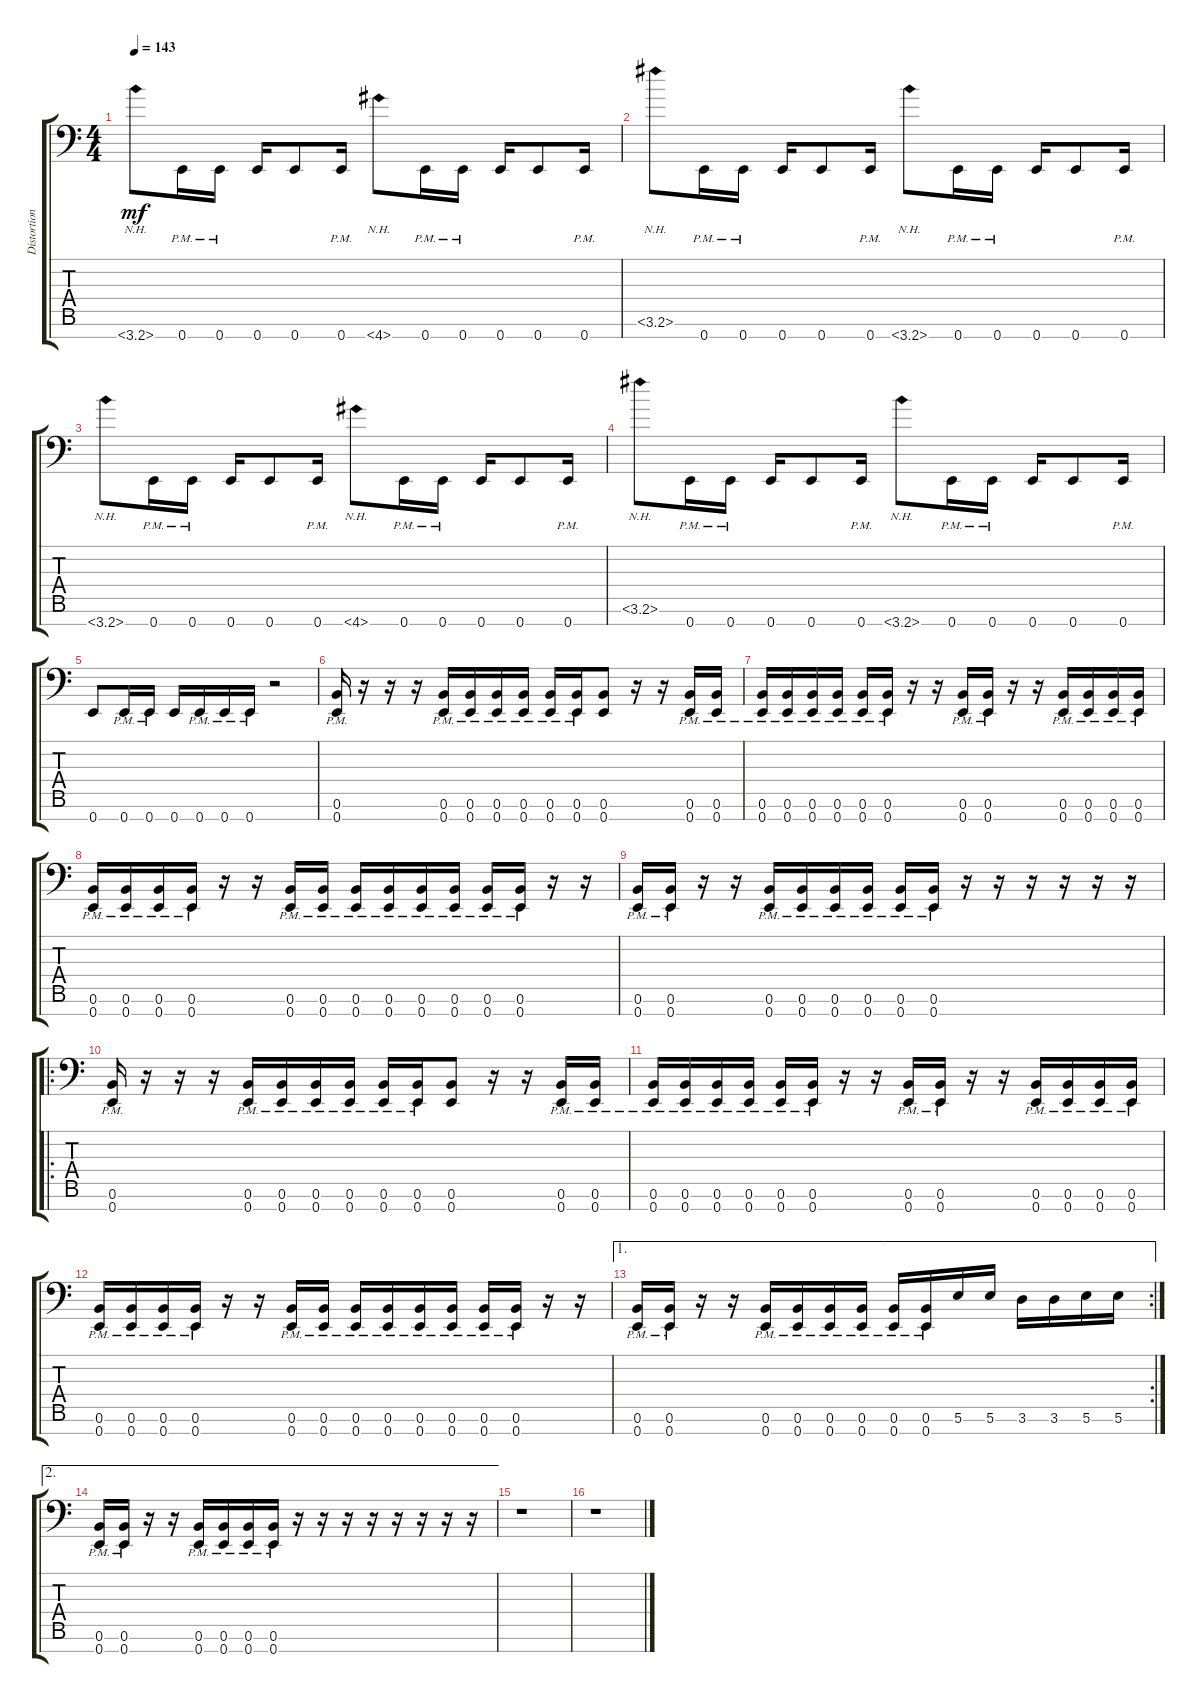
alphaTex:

\track ("Distortion Guitar" "Distortion") {instrument distortionguitar}
\staff {score tabs}
\tuning (B3 G3 D3 A2 E2 B1 E1) {hide}
\ts (4 4)
\tempo 143
\clef f4
\ks c
3.7{nh}.8{dy mf} 0.7{pm}.16 0.7{pm}.16 0.7.16 0.7.8 0.7{pm}.16 4.7{nh}.8 0.7{pm}.16 0.7{pm}.16 0.7.16 0.7.8 0.7{pm}.16 |
3.6{nh}.8 0.7{pm}.16 0.7{pm}.16 0.7.16 0.7.8 0.7{pm}.16 3.7{nh}.8 0.7{pm}.16 0.7{pm}.16 0.7.16 0.7.8 0.7{pm}.16 |
3.7{nh}.8 0.7{pm}.16 0.7{pm}.16 0.7.16 0.7.8 0.7{pm}.16 4.7{nh}.8 0.7{pm}.16 0.7{pm}.16 0.7.16 0.7.8 0.7{pm}.16 |
3.6{nh}.8 0.7{pm}.16 0.7{pm}.16 0.7.16 0.7.8 0.7{pm}.16 3.7{nh}.8 0.7{pm}.16 0.7{pm}.16 0.7.16 0.7.8 0.7{pm}.16 |
0.7.8 0.7{pm}.16 0.7{pm}.16 0.7.16 0.7{pm}.16 0.7{pm}.16 0.7{pm}.16 r.2 |
(0.6{pm} 0.7{pm}).16 r.16 r.16 r.16 (0.6{pm} 0.7{pm}).16 (0.6{pm} 0.7{pm}).16 (0.6{pm} 0.7{pm}).16 (0.6{pm} 0.7{pm}).16 (0.6{pm} 0.7{pm}).16 (0.6{pm} 0.7{pm}).16 (0.6 0.7).8 r.16 r.16 (0.6{pm} 0.7{pm}).16 (0.6{pm} 0.7{pm}).16 |
(0.6{pm} 0.7{pm}).16 (0.6{pm} 0.7{pm}).16 (0.6{pm} 0.7{pm}).16 (0.6{pm} 0.7{pm}).16 (0.6{pm} 0.7{pm}).16 (0.6{pm} 0.7{pm}).16 r.16 r.16 (0.6{pm} 0.7{pm}).16 (0.6{pm} 0.7{pm}).16 r.16 r.16 (0.6{pm} 0.7{pm}).16 (0.6{pm} 0.7{pm}).16 (0.6{pm} 0.7{pm}).16 (0.6{pm} 0.7{pm}).16 |
(0.6{pm} 0.7{pm}).16 (0.6{pm} 0.7{pm}).16 (0.6{pm} 0.7{pm}).16 (0.6{pm} 0.7{pm}).16 r.16 r.16 (0.6{pm} 0.7{pm}).16 (0.6{pm} 0.7{pm}).16 (0.6{pm} 0.7{pm}).16 (0.6{pm} 0.7{pm}).16 (0.6{pm} 0.7{pm}).16 (0.6{pm} 0.7{pm}).16 (0.6{pm} 0.7{pm}).16 (0.6{pm} 0.7{pm}).16 r.16 r.16 |
(0.6{pm} 0.7{pm}).16 (0.6{pm} 0.7{pm}).16 r.16 r.16 (0.6{pm} 0.7{pm}).16 (0.6{pm} 0.7{pm}).16 (0.6{pm} 0.7{pm}).16 (0.6{pm} 0.7{pm}).16 (0.6{pm} 0.7{pm}).16 (0.6{pm} 0.7{pm}).16 r.16 r.16 r.16 r.16 r.16 r.16 |
\ro
(0.6{pm} 0.7{pm}).16 r.16 r.16 r.16 (0.6{pm} 0.7{pm}).16 (0.6{pm} 0.7{pm}).16 (0.6{pm} 0.7{pm}).16 (0.6{pm} 0.7{pm}).16 (0.6{pm} 0.7{pm}).16 (0.6{pm} 0.7{pm}).16 (0.6 0.7).8 r.16 r.16 (0.6{pm} 0.7{pm}).16 (0.6{pm} 0.7{pm}).16 |
(0.6{pm} 0.7{pm}).16 (0.6{pm} 0.7{pm}).16 (0.6{pm} 0.7{pm}).16 (0.6{pm} 0.7{pm}).16 (0.6{pm} 0.7{pm}).16 (0.6{pm} 0.7{pm}).16 r.16 r.16 (0.6{pm} 0.7{pm}).16 (0.6{pm} 0.7{pm}).16 r.16 r.16 (0.6{pm} 0.7{pm}).16 (0.6{pm} 0.7{pm}).16 (0.6{pm} 0.7{pm}).16 (0.6{pm} 0.7{pm}).16 |
(0.6{pm} 0.7{pm}).16 (0.6{pm} 0.7{pm}).16 (0.6{pm} 0.7{pm}).16 (0.6{pm} 0.7{pm}).16 r.16 r.16 (0.6{pm} 0.7{pm}).16 (0.6{pm} 0.7{pm}).16 (0.6{pm} 0.7{pm}).16 (0.6{pm} 0.7{pm}).16 (0.6{pm} 0.7{pm}).16 (0.6{pm} 0.7{pm}).16 (0.6{pm} 0.7{pm}).16 (0.6{pm} 0.7{pm}).16 r.16 r.16 |
\ae 1
\rc 2
(0.6{pm} 0.7{pm}).16 (0.6{pm} 0.7{pm}).16 r.16 r.16 (0.6{pm} 0.7{pm}).16 (0.6{pm} 0.7{pm}).16 (0.6{pm} 0.7{pm}).16 (0.6{pm} 0.7{pm}).16 (0.6{pm} 0.7{pm}).16 (0.6{pm} 0.7{pm}).16 5.6.16 5.6.16 3.6.16 3.6.16 5.6.16 5.6.16 |
\ae 2
(0.6{pm} 0.7{pm}).16 (0.6{pm} 0.7{pm}).16 r.16 r.16 (0.6{pm} 0.7{pm}).16 (0.6{pm} 0.7{pm}).16 (0.6{pm} 0.7{pm}).16 (0.6{pm} 0.7{pm}).16 r.16 r.16 r.16 r.16 r.16 r.16 r.16 r.16 |
r.1 |
r.1
